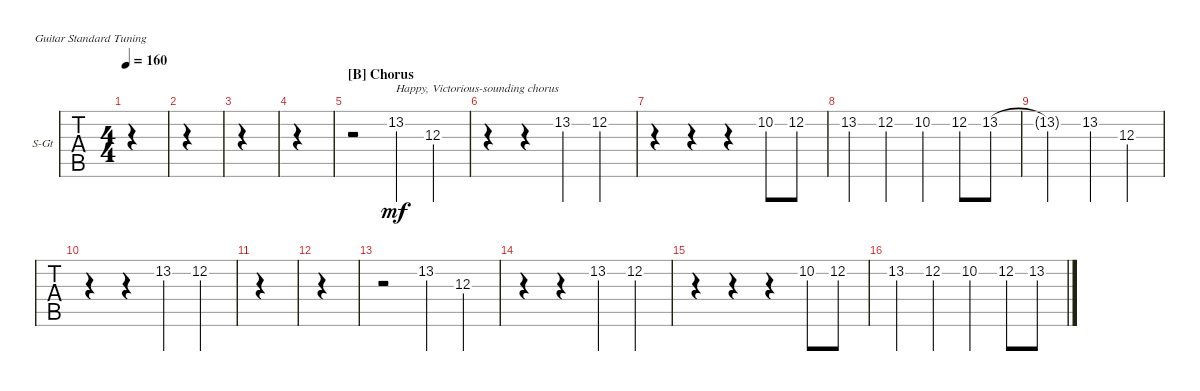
\defaultSystemsLayout 4
\bracketExtendMode groupsimilarinstruments
\multiBarRest
\firstSystemTrackNameOrientation horizontal
\otherSystemsTrackNameOrientation horizontal
\track ("Vocals" "S-Gt") {instrument acousticguitarsteel}
\staff {tabs}
\tuning (E4 B3 G3 D3 A2 E2)
\ts (4 4)
\tempo 160
\clef g2
\ks c
|
|
|
|
\section ("B" "Chorus")
r.2 13.2.4{txt "Happy, Victorious-sounding chorus" dy mf} 12.3.4 |
r.4 r.4 13.2.4 12.2.4 |
r.4 r.4 r.4 10.2.8 12.2.8 |
13.2.4 12.2.4 10.2.4 12.2.8 13.2.8 |
13.2{t}.2 13.2.4 12.3.4 |
r.4 r.4 13.2.4 12.2.4 |
|
|
r.2 13.2.4 12.3.4 |
r.4 r.4 13.2.4 12.2.4 |
r.4 r.4 r.4 10.2.8 12.2.8 |
13.2.4 12.2.4 10.2.4 12.2.8 13.2.8
